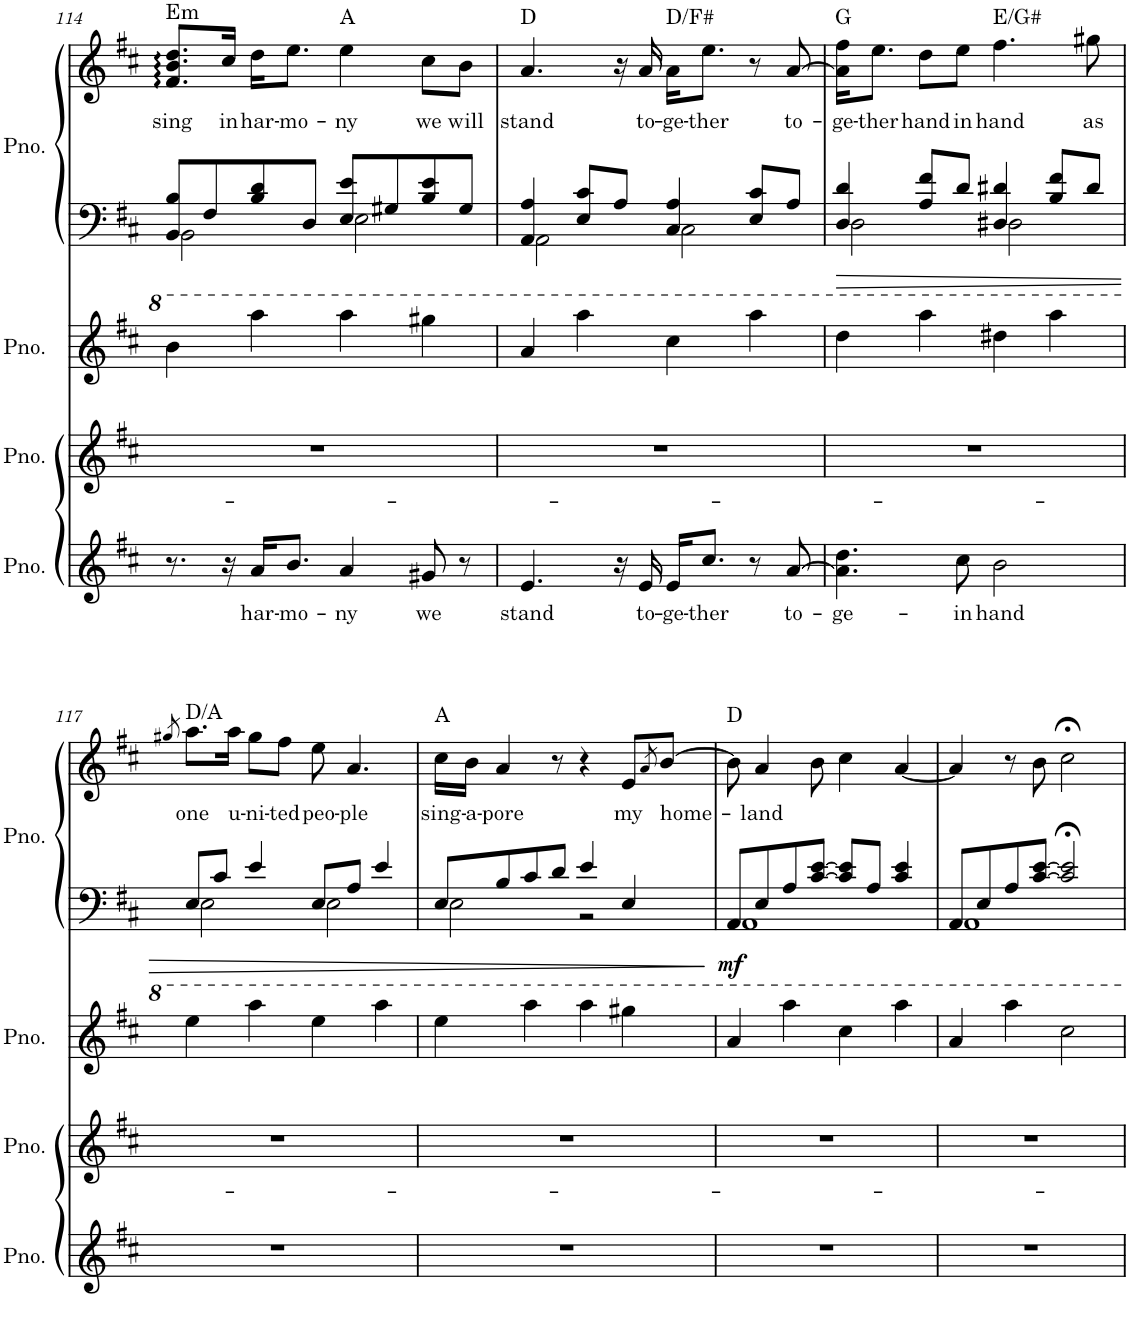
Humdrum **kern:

**kern	**text	**kern	**kern	**kern	**kern	**text	**dynam
*part4	*part4	*part3	*part2	*part1	*part1	*part1	*part1
*staff5	*staff5	*staff4	*staff3	*staff2	*staff1	*staff1	*staff1/2
*I"Piano	*	*I"Piano	*I"Piano	*I"Piano	*	*	*
*I'Pno.	*	*I'Pno.	*I'Pno.	*I'Pno.	*	*	*
!!LO:PB:g=z
*clefG2	*	*clefG2	*clefG2	*clefF4	*clefG2	*	*
*k[f#c#]	*	*k[f#c#]	*k[f#c#]	*k[f#c#]	*k[f#c#]	*	*
*M4/4	*	*M4/4	*M4/4	*M4/4	*M4/4	*	*
=114	=114	=114	=114	=114	=114	=114	=114
*	*	*	*	*^	*	*	*
!	!	!	!	!	!	!LO:TX:a:t=Em	!	!
!	!	!	!	!	!	!	!LO:LY:b	!
*	*	*	*	*	*	*^	*	*
8.r	.	1r	4bb\	8BB/ 8B/L	2BB\	8.f#/] 8.b/] 8.dd/L	8.f#	sing	.
.	.	.	.	8F#/	.	.	.	.	.
!	!	!	!	!	!	!	!	!LO:LY:b	!
16r	.	.	.	.	.	16cc#/Jk	2ryy	in	.
!	!LO:LY:b	!	!	!	!	!	!	!LO:LY:b	!
16a/KL	har-	.	4aaa\	8B/ 8d/	.	16dd\KL	.	har-	.
!	!LO:LY:b	!	!	!	!	!	!	!LO:LY:b	!
8.b/J	-mo-	.	.	.	.	8.ee\J	.	-mo-	.
.	.	.	.	8D/J	.	.	.	.	.
!	!	!	!	!	!	!LO:TX:a:t=A	!	!	!
!	!LO:LY:b	!	!	!	!	!	!	!LO:LY:b	!
4a/	-ny	.	4aaa\	8E/ 8e/L	2E\	4ee\	.	-ny	.
.	.	.	.	8G#X/	.	.	.	.	.
.	.	.	.	.	.	.	4ryy	.	.
!	!LO:LY:b	!	!	!	!	!	!	!LO:LY:b	!
8g#X/	we	.	4ggg#X\	8B/ 8e/	.	8cc#\L	.	we	.
!	!	!	!	!	!	!	!	!LO:LY:b	!
8r	.	.	.	8G#/J	.	8b\J	.	will	.
.	.	.	.	.	.	.	16ryy	.	.
=115	=115	=115	=115	=115	=115	=115	=115	=115	=115
!	!	!	!	!	!	!LO:TX:a:t=D	!	!	!
!	!LO:LY:b	!	!	!	!	!	!	!LO:LY:b	!
*	*	*	*	*	*	*v	*v	*	*
4.e/	stand	1r	4aa/	4AA/ 4A/	2AA\	4.a/	stand	.
.	.	.	4aaa\	8E/ 8c#/L	.	.	.	.
16r	.	.	.	8A/J	.	16r	.	.
!	!LO:LY:b	!	!	!	!	!	!LO:LY:b	!
(16e/	to-	.	.	.	.	(16a/	to-	.
!	!	!	!	!	!	!LO:TX:a:t=D/F#	!	!
!	!LO:LY:b	!	!	!	!	!	!LO:LY:b	!
16e/KL	-ge-	.	4ccc#\	4C#/ 4A/	2C#\	16a\KL	-ge-	.
!	!LO:LY:b	!	!	!	!	!	!LO:LY:b	!
8.cc#/J)	-ther	.	.	.	.	8.ee\J)	-ther	.
8r	.	.	4aaa\	8E/ 8c#/L	.	8r	.	.
!	!LO:LY:b	!	!	!	!	!	!LO:LY:b	!
[8a/	to-	.	.	8A/J	.	([8a/	to-	.
=116	=116	=116	=116	=116	=116	=116	=116	=116
!	!	!	!	!	!	!LO:TX:a:t=G	!	!
!	!LO:LY:b	!	!	!	!	!	!LO:LY:b	!
4.a\] 4.dd\	-ge-	1r	4ddd\	4D/ 4d/	2D\	16a\] 16ff#\KL	-ge-	.
!	!	!	!	!	!	!	!LO:LY:b	!
.	.	.	.	.	.	8.ee\J	-ther	.
!	!	!	!	!	!	!	!LO:LY:b	!
.	.	.	4aaa\	8A/ 8f#/L	.	8dd\L	hand	.
!	!LO:LY:b	!	!	!	!	!	!LO:LY:b	!
8cc#\	in	.	.	8d/J	.	8ee\J	in	.
!	!	!	!	!	!	!LO:TX:a:t=E/G#	!	!
!	!LO:LY:b	!	!	!	!	!	!LO:LY:b	!
2b\	hand	.	4ddd#X\	4D#X/ 4d#X/	2D#\	4.ff#\	hand	.
.	.	.	4aaa\	8B/ 8f#/L	.	.	.	.
!	!	!	!	!	!	!	!LO:LY:b	!
.	.	.	.	8d#/J	.	8gg#X\	as	.
!!LO:LB:g=z
=117	=117	=117	=117	=117	=117	=117	=117	=117
.	.	.	.	.	.	8qgg#X/	.	.
!	!	!	!	!	!	!LO:TX:a:t=D/A	!	!
!	!	!	!	!	!	!	!LO:LY:b	!
1r	.	1r	4eee\	8E/L	2E\	8.aa\L	one	.
.	.	.	.	8c#/J	.	.	.	.
!	!	!	!	!	!	!	!LO:LY:b	!
.	.	.	.	.	.	16aa\Jk	u-	.
!	!	!	!	!	!	!	!LO:LY:b	!
.	.	.	4aaa\	4e/	.	8gg#\L	-ni-	.
!	!	!	!	!	!	!	!LO:LY:b	!
.	.	.	.	.	.	8ff#\J	-ted	.
!	!	!	!	!	!	!	!LO:LY:b	!
.	.	.	4eee\	8E/L	2E\	8ee\	peo-	.
!	!	!	!	!	!	!	!LO:LY:b	!
.	.	.	.	8A/J	.	4.a/	-ple	.
.	.	.	4aaa\	4e/	.	.	.	.
=118	=118	=118	=118	=118	=118	=118	=118	=118
!	!	!	!	!	!	!LO:TX:a:t=A	!	!
!	!	!	!	!	!	!	!LO:LY:b	!
1r	.	1r	4eee\	8E/L	2E\	16cc#\LL	sing-	.
!	!	!	!	!	!	!	!LO:LY:b	!
.	.	.	.	.	.	16b\JJ	-a-	.
!	!	!	!	!	!	!	!LO:LY:b	!
.	.	.	.	8B/	.	4a/)	-pore	.
.	.	.	4aaa\	8c#/	.	.	.	.
.	.	.	.	8d/J	.	8r	.	.
.	.	.	4aaa\	4e/	2r	4r	.	.
!	!	!	!	!	!	!	!LO:LY:b	!
.	.	.	4ggg#X\	4E/	.	(8e/L	my	.
.	.	.	.	.	.	8qa/	.	.
!	!	!	!	!	!	!	!LO:LY:b	!
.	.	.	.	.	.	[8b/J	home-	.
=119	=119	=119	=119	=119	=119	=119	=119	=119
!	!	!	!	!	!	!LO:TX:a:t=D	!	!
!	!	!	!	!	!	!	!	!LO:DY:b=2
1r	.	1r	4aa/	8AA/L	1AA	8b\]	.	mf
!	!	!	!	!	!	!	!LO:LY:b	!
.	.	.	.	8E/	.	4a/	-land	.
.	.	.	4aaa\	8A/	.	.	.	.
.	.	.	.	[8c#/ [8e/J	.	8b\	.	.
.	.	.	4ccc#\	8c#/] 8e/]L	.	4cc#\	.	.
.	.	.	.	8A/J	.	.	.	.
.	.	.	4aaa\	4c#/ 4e/	.	[4a/	.	.
=120	=120	=120	=120	=120	=120	=120	=120	=120
1r	.	1r	4aa/	8AA/L	1AA	4a/])	.	.
.	.	.	.	8E/	.	.	.	.
.	.	.	4aaa\	8A/	.	8r	.	.
.	.	.	.	[8c#/ [8e/J	.	8b\	.	.
.	.	.	2ccc#\	2c#/];< 2e/];<	.	2cc#;<\	.	.
*	*	*	*	*v	*v	*	*	*
=	=	=	=	=	=	=	=
*-	*-	*-	*-	*-	*-	*-	*-
